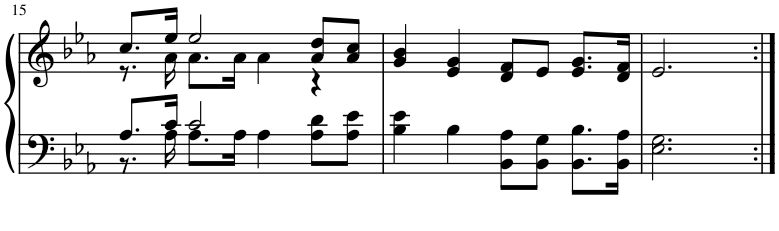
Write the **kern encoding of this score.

**kern	**kern
*part1	*part1
*staff2	*staff1
*I"Piano	*
*I'Pno.	*
!!LO:PB:g=z
*clefF4	*clefG2
*k[b-e-a-]	*k[b-e-a-]
*M4/4	*M4/4
=15	=15
*^	*^
8.A-/L	8.r	8.cc/L	8.r
16c/Jk	16A-\	16ee-/Jk	16a-\
2c/	8.A-\L	2ee-/	8.a-\L
.	16A-\Jk	.	16a-\Jk
.	4A-\	.	4a-\
4ryy	8A-\ 8d\L	8a-/ 8dd/L	4r
.	8A-\ 8e-\J	8a-/ 8cc/J	.
*v	*v	*	*
*	*v	*v
=16	=16
4B-\ 4e-\	4g/ 4b-/
4B-\	4e-/ 4g/
8BB-\ 8A-\L	8d/ 8f/L
8BB-\ 8G\J	8e-/J
8.BB-\ 8.B-\L	8.e-/ 8.g/L
16BB-\ 16A-\Jk	16d/ 16f/Jk
=17	=17
2.E-\ 2.G\	2.e-/
=:|!	=:|!
*-	*-
